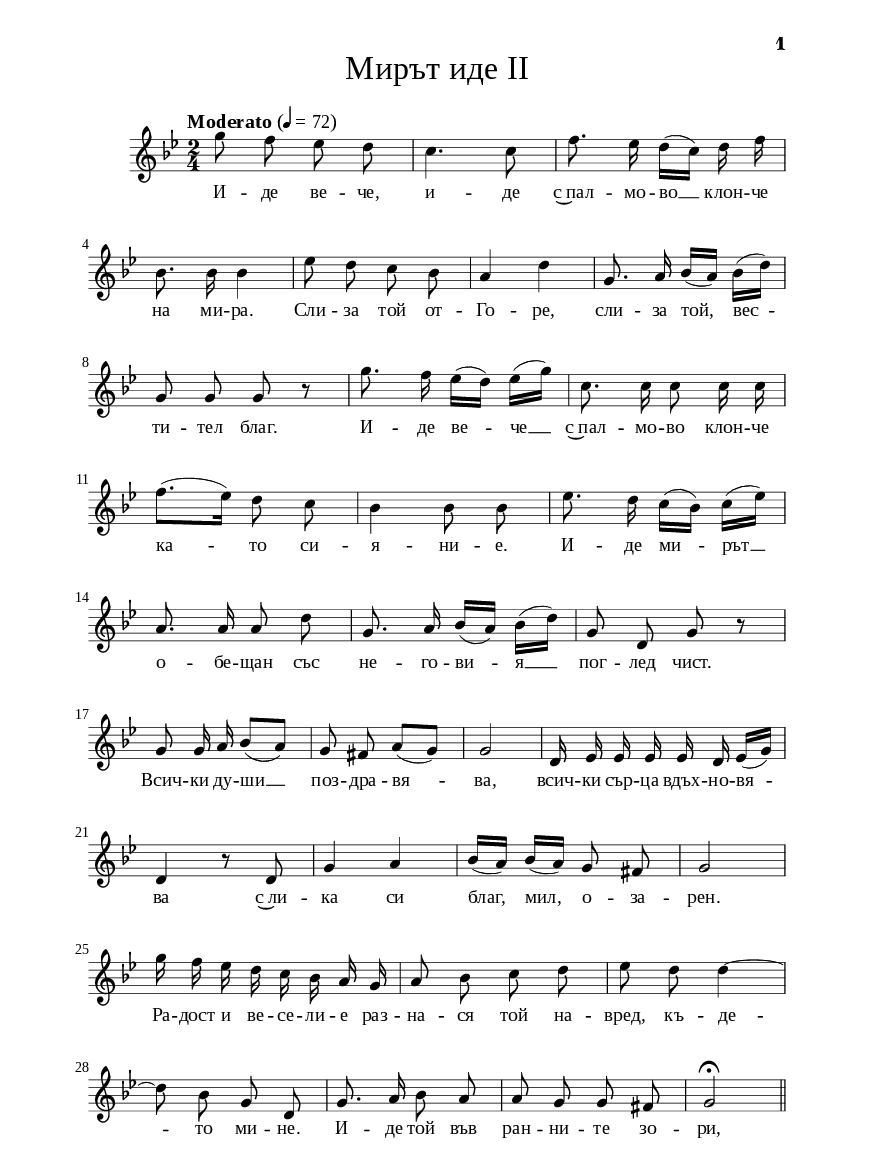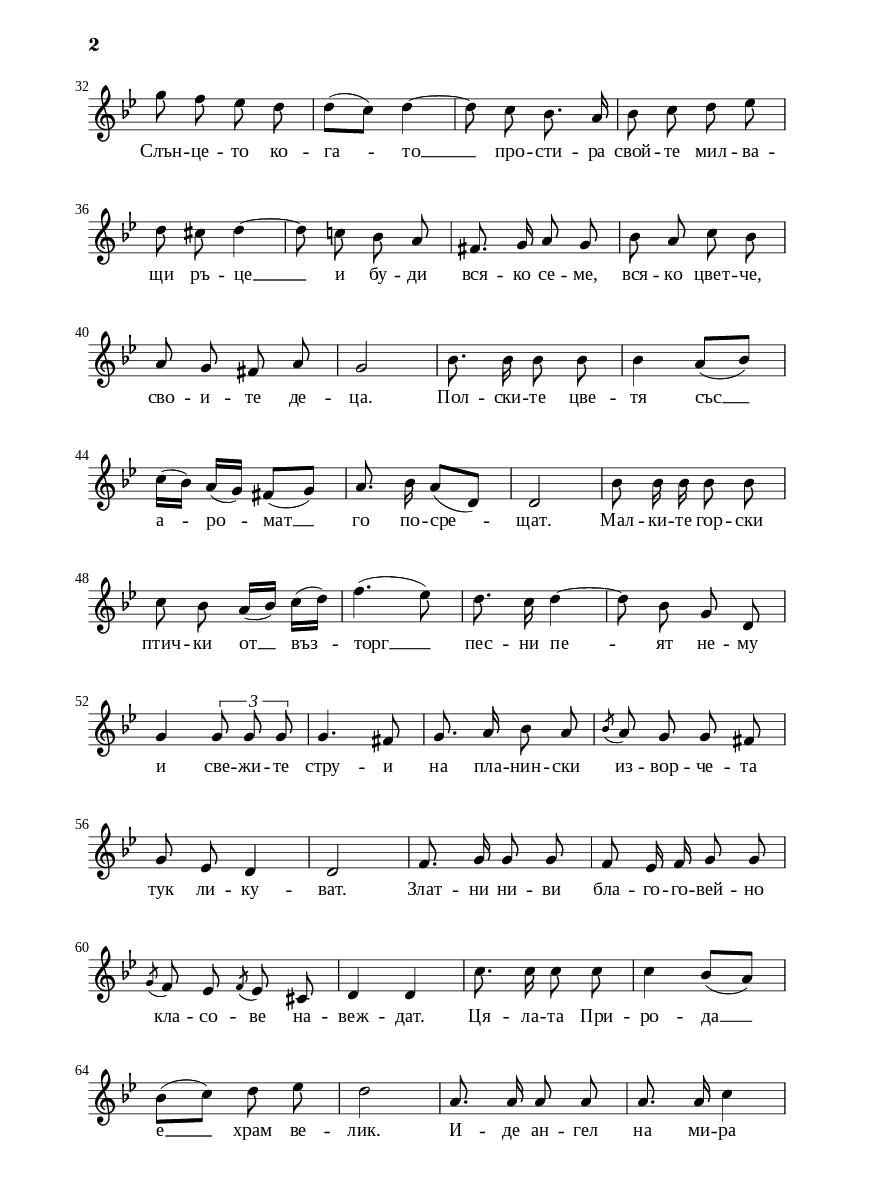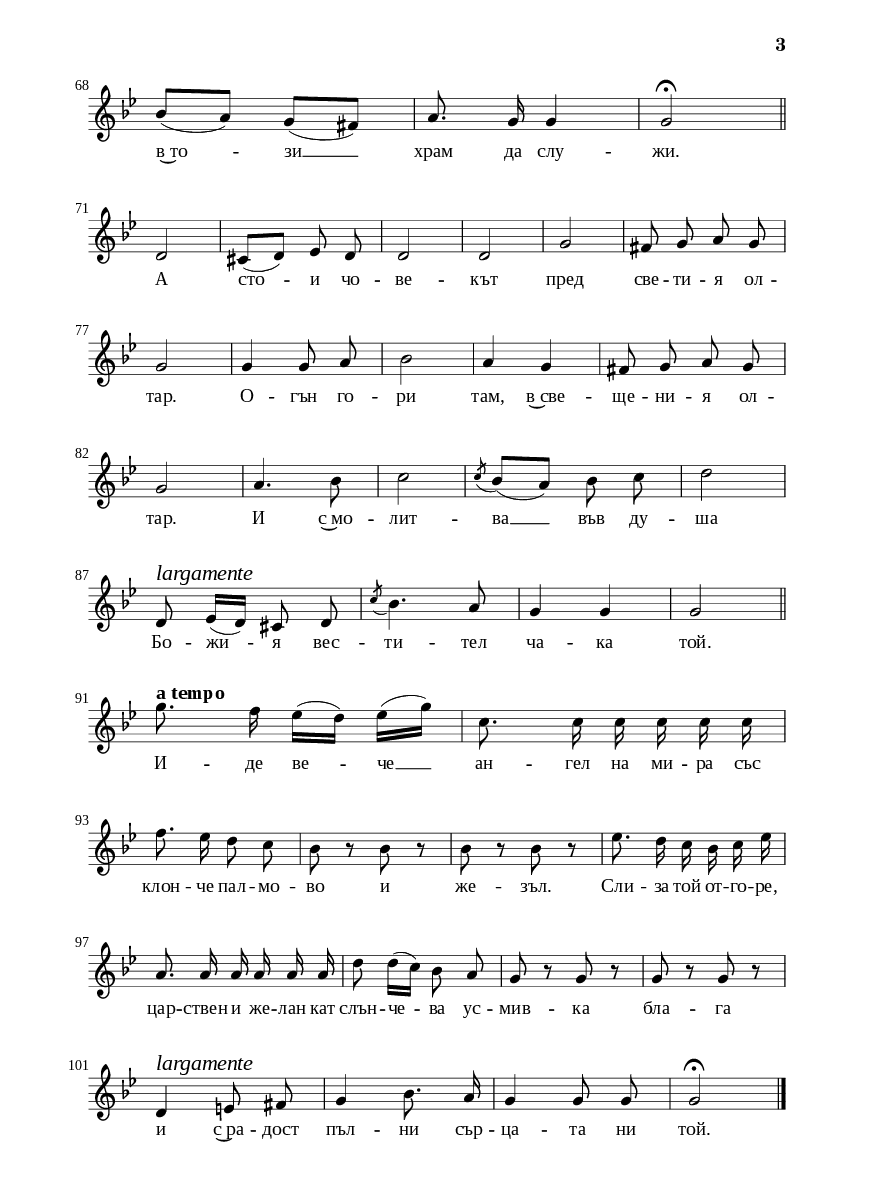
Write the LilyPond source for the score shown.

\version "2.24.4"

% include paper part and global functions
\include "include/globals.ily"

\bookpart {
  \label #'ref158
  \tocItem \markup "Мирът иде II"
  \include "include/bookpart-paper.ily"
  \score {
    \include "include/score-layout.ily"

    \new Voice \relative c' {
      \clef treble
      \key g \minor
      \time 2/4
      \tempoFunc "Moderato" 4 "72"
      \autoBeamOff
      g''8 f ees d | \noBreak
      c4. c8 | \noBreak
      f8. ees16 d([c]) d f | \break

      bes,8. bes16 bes4 | \noBreak
      ees8 d c bes | \noBreak
      a4 d | \noBreak
      g,8. a16 bes([a]) bes ([d]) | \break

      g,8 g g r | \noBreak
      g'8. f16 ees([d]) ees([g]) | \noBreak
      c,8. c16 c8 c16 c | \break

      f8.([ees16]) d8 c | \noBreak
      bes4 bes8 bes | \noBreak
      ees8. d16 c([bes]) c([ees]) | \break

      a,8. a16 a8 d | \noBreak
      g,8. a16 bes([a]) bes([d]) | \noBreak
      g,8 d g r | \break

      g8 g16 a bes8([a]) | \noBreak
      g fis a([g]) | \noBreak
      g2 | \noBreak
      d16 ees ees ees ees d ees([g]) | \break

      d4 r8 d | \noBreak
      g4 a | \noBreak
      bes16 ([a]) bes ([a]) g8 fis | \noBreak
      g2 | \break

      g'16 f ees d c bes a g | \noBreak
      a8 bes c d | \noBreak
      ees d d4~ | \break

      d8 bes g d | \noBreak
      g8. a16 bes8 a | \noBreak
      a g g fis | \noBreak
      g2\fermata | \bar "||" \break

      g'8 f ees d | \noBreak
      d([c]) d4~ | \noBreak
      d8 c bes8. a16 | \noBreak
      bes8 c d ees | \break

      d cis d4~ | \noBreak
      d8 c! bes a | \noBreak
      fis8. g16 a8 g | \noBreak
      bes a c bes | \break

      a g fis a | \noBreak
      g2 | \noBreak
      bes8. bes16 bes8 bes | \noBreak
      bes4 a8([bes]) | \break

      c16([bes]) a([g]) fis8([g]) | \noBreak
      a8. bes16 a8([d,]) | \noBreak
      d2 | \noBreak
      bes'8 bes16 bes bes8 bes | \break

      c bes a16([bes]) c([d]) | \noBreak
      f4.(ees8) | \noBreak
      d8. c16 d4~ | \noBreak
      d8 bes g d | \break

      g4 \times 2/3 { g8 g g }  | \noBreak
      g4. fis8 | \noBreak
      g8. a16 bes8 a | \noBreak
      \acciaccatura { bes } a g g fis | \break

      g ees d4 | \noBreak
      d2 | \noBreak
      f8. g16 g8 g | \noBreak
      f ees16 f g8 g | \break

      \acciaccatura { g } f ees \acciaccatura { f } ees  cis | \noBreak
      d4 d | \noBreak
      c'8. c16 c8 c | \noBreak
      c4 bes8([a]) | \break

      bes([c]) d ees | \noBreak
      d2 | \noBreak
      a8. a16 a8 a | \noBreak
      a8. a16 c4 | \break

      bes8([a]) g([fis]) | \noBreak
      a8. g16 g4
      g2\fermata \bar "||" | \break
      d2 \noBreak

      cis8([d]) ees d | \noBreak
      d2 | \noBreak
      d | \noBreak
      g | \noBreak
      fis8 g a g | \break

      g2 | \noBreak
      g4 g8 a | \noBreak
      bes2 | \noBreak
      a4 g | \noBreak
      fis8 g a g | \break

      g2 | \noBreak
      a4. bes8 | \noBreak
      c2 | \noBreak
      \acciaccatura { c8 } bes([a]) bes c | \noBreak
      d2 | \break

      d,8^\markup{\huge \italic { largamente } } ees16([d]) cis8 d | \noBreak
      \acciaccatura { c' } bes4. a8 | \noBreak
      g4 g | \noBreak
      g2 | \bar "||" \break

      \tempo "a tempo" g'8. f16 ees([d]) ees([g]) | \noBreak
      c,8. c16 c c c c | \break

      f8. ees16 d8 c | \noBreak
      bes8 r  bes r | bes r bes r | \noBreak
      ees8. d16 c bes c ees | \break

      a,8. a16 a a a a | \noBreak
      d8 d16([c]) bes8 a | \noBreak
      g8 r g r | g r g r | \break

      d4^\markup{ \huge \italic { largamente } } e8 fis | \noBreak
      g4 bes8. a16 | \noBreak
      g4 g8 g | \noBreak
      g2 \fermata \bar "|."
    }

    \addlyrics {
      И -- де ве -- че, | и -- де | с~пал -- мо -- во __ клон -- че |
      на ми -- ра. | Сли -- за той от -- | Го -- ре, | сли -- за той, вес -- |
      ти -- тел благ. | И -- де ве -- че __ | с~пал -- мо -- во клон -- че |
      ка -- то си -- | я -- ни -- е. | И -- де ми -- рът __ |
      о -- бе -- щан със | не -- го -- ви -- я __ | пог -- лед чист. |
      Всич -- ки ду -- ши __ | поз -- дра -- вя -- | ва, | всич -- ки сър -- ца вдъх -- но -- вя -- |
      ва с~ли -- | ка си | благ, мил, о -- за -- | рен. |
      Ра -- дост и ве -- се -- ли -- е раз -- | на -- ся той на -- | вред, къ -- де --
      то ми -- не. | И -- де той във  | ран -- ни -- те зо -- | ри, |
      Слън -- це -- то ко -- | га -- то __ про -- сти -- ра свой -- те мил -- ва -- |
      щи ръ -- це __ и бу -- ди | вся -- ко се -- ме, | вся -- ко цвет -- че, |
      сво -- и -- те де -- | ца. Пол -- ски -- те цве -- | тя със __ |
      а -- ро -- мат __ | го по -- сре -- | щат. Мал -- ки -- те гор -- ски |
      птич -- ки от __ въз -- | торг __ | пес -- ни пе -- ят не -- му |
      и све -- жи -- те | стру -- и | на пла -- нин -- ски | из -- вор -- че -- та |
      тук ли -- ку -- | ват. | Злат -- ни ни -- ви | бла -- го -- го -- вей -- но |
      кла -- со -- ве на -- | веж -- дат. | Ця -- ла -- та При -- | ро -- да __ |
      е __ храм ве -- | лик. | И -- де ан -- гел | на ми -- ра |
      в~то -- зи __ | храм да слу -- | жи. | А |
      сто -- и чо -- | ве -- | кът | пред | све -- ти -- я ол -- |
      тар. | О -- гън го -- | ри | там, в~све -- | ще -- ни -- я ол -- |
      тар. | И с~мо -- | лит -- | ва __ във ду -- | ша |
      Бо -- жи -- я вес -- | ти -- тел | ча -- ка | той. |
      И -- де ве -- че __ | ан -- гел на ми -- ра със |
      клон -- че пал -- мо -- | во и же -- зъл. | Сли -- за той от -- го -- ре, |
      цар -- ствен и же -- лан кат | слън -- че -- ва ус -- | мив -- ка бла -- га |
      и с~ра -- дост | пъл -- ни сър -- | ца -- та ни той. |
    }

    \header {
      title = \titleFunc #'ref_desc_18 "Мирът иде II" "Mirăt ide II"
    }

    \midi{}

  } % score


} % bookpart
